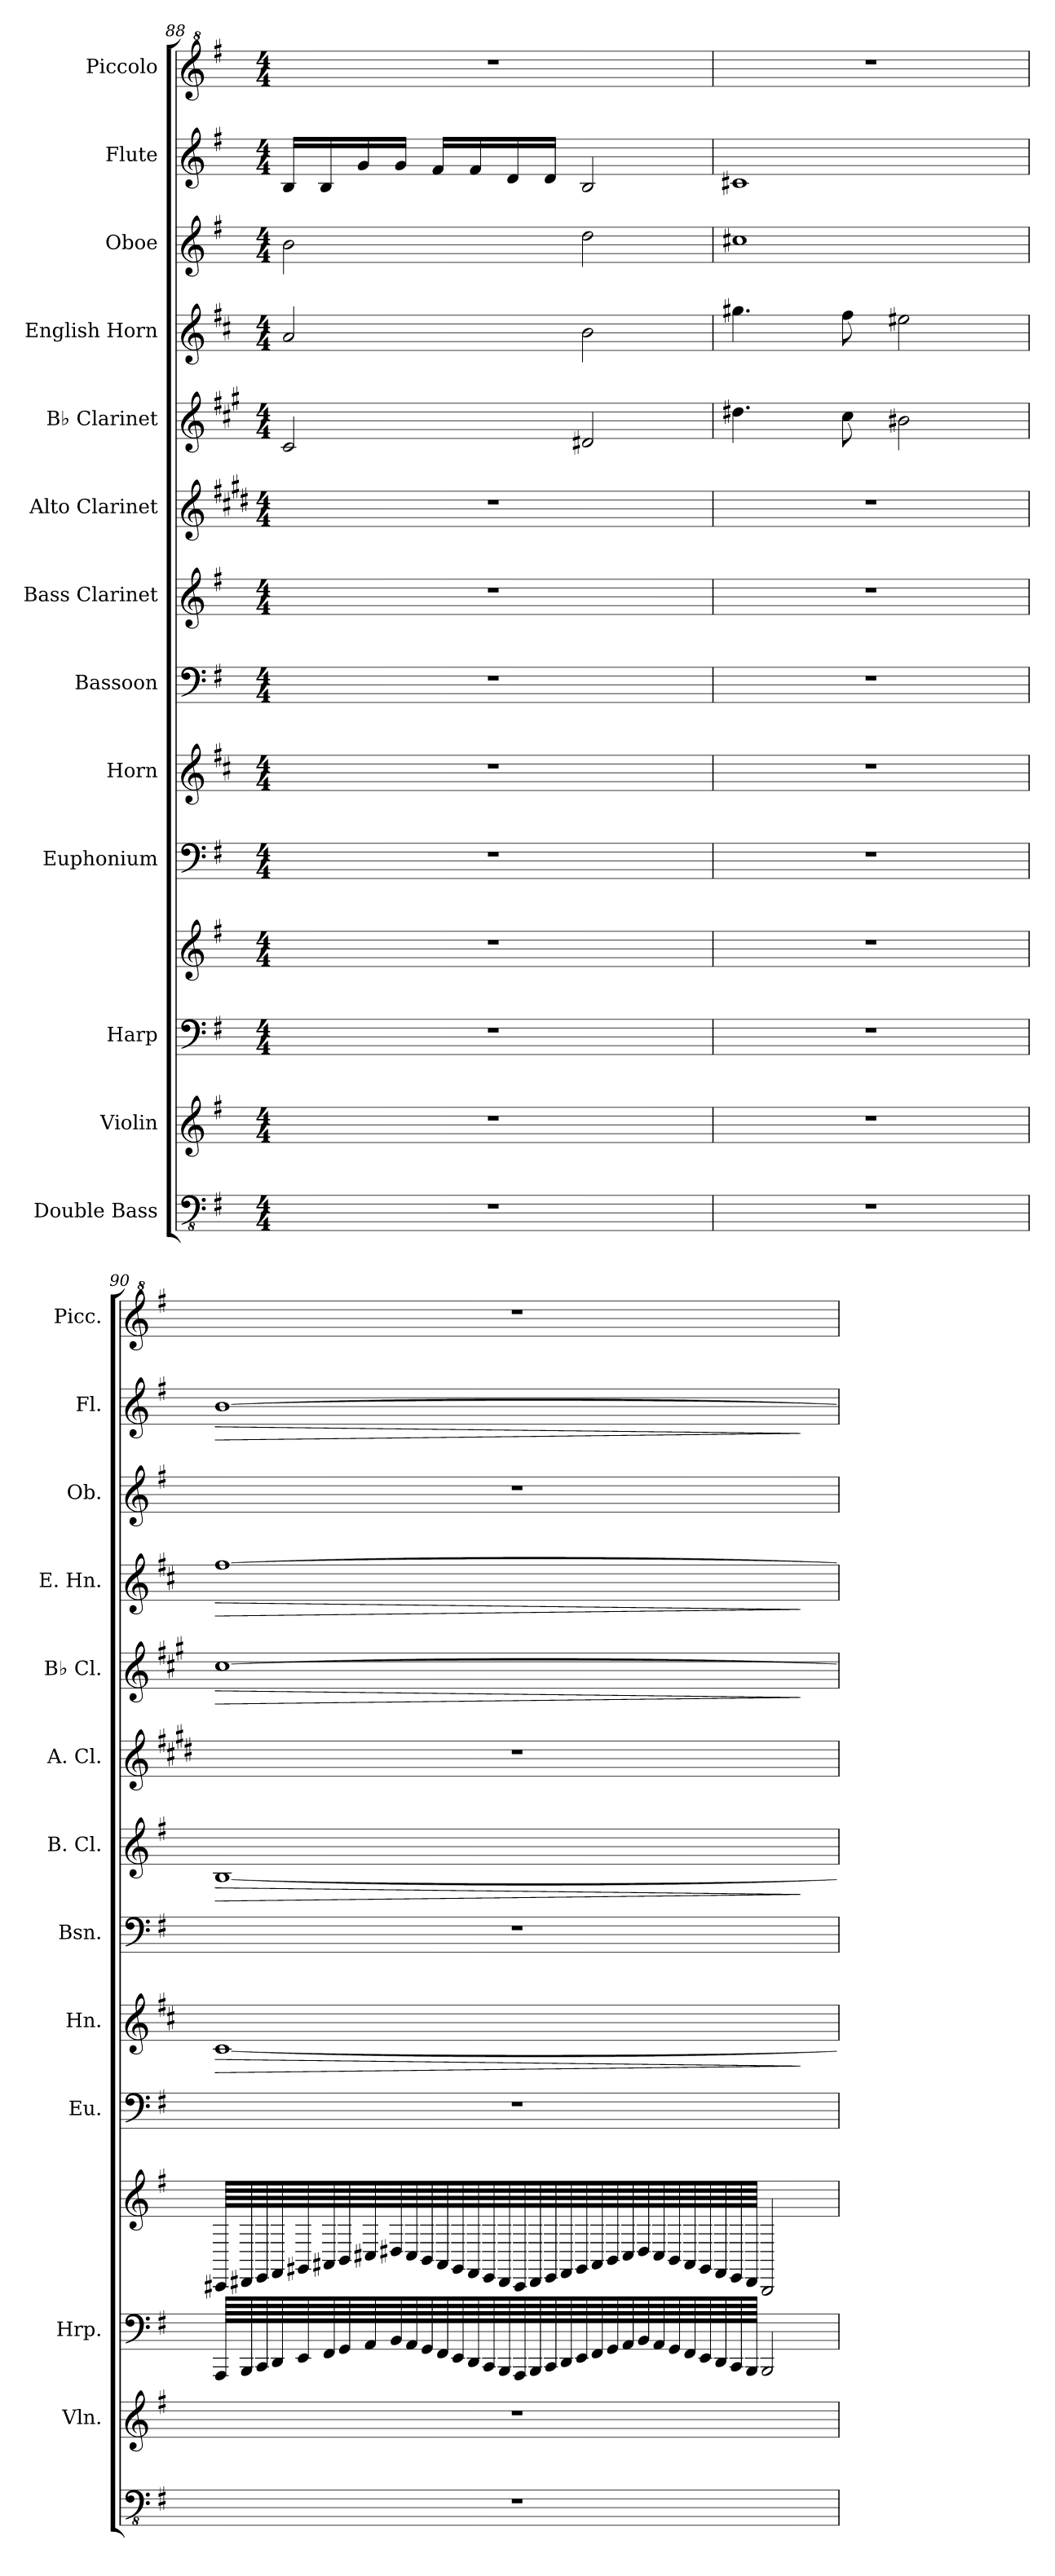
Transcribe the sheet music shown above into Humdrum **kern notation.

**kern	**kern	**kern	**kern	**kern	**kern	**dynam	**kern	**kern	**dynam	**kern	**kern	**dynam	**kern	**dynam	**kern	**kern	**dynam	**kern
*part13	*part12	*part11	*part11	*part10	*part9	*part9	*part8	*part7	*part7	*part6	*part5	*part5	*part4	*part4	*part3	*part2	*part2	*part1
*staff14	*staff13	*staff12	*staff11	*staff10	*staff9	*staff9	*staff8	*staff7	*staff7	*staff6	*staff5	*staff5	*staff4	*staff4	*staff3	*staff2	*staff2	*staff1
*I"Double Bass	*I"Violin	*I"Harp	*	*I"Euphonium	*I"Horn	*	*I"Bassoon	*I"Bass Clarinet	*	*I"Alto Clarinet	*I"B♭ Clarinet	*	*I"English Horn	*	*I"Oboe	*I"Flute	*	*I"Piccolo
*	*I'Vln.	*I'Hrp.	*	*I'Eu.	*I'Hn.	*	*I'Bsn.	*I'B. Cl.	*	*I'A. Cl.	*I'B♭ Cl.	*	*I'E. Hn.	*	*I'Ob.	*I'Fl.	*	*I'Picc.
*clefFv4	*clefG2	*clefF4	*clefG2	*clefF4	*clefG2	*	*clefF4	*clefG2	*	*clefG2	*clefG2	*	*clefG2	*	*clefG2	*clefG2	*	*clefG^2
*ITrd7c12	*	*	*	*	*ITrd4c7	*	*	*ITrd8c14	*	*ITrd5c9	*ITrd1c2	*	*ITrd4c7	*	*	*	*	*ITrd-7c-12
*k[f#]	*k[f#]	*k[f#]	*k[f#]	*k[f#]	*k[f#]	*	*k[f#]	*k[f#]	*	*k[f#]	*k[f#]	*	*k[f#]	*	*k[f#]	*k[f#]	*	*k[f#]
*G:	*G:	*G:	*G:	*G:	*G:	*	*G:	*G:	*	*G:	*G:	*	*G:	*	*G:	*G:	*	*G:
*M4/4	*M4/4	*M4/4	*M4/4	*M4/4	*M4/4	*	*M4/4	*M4/4	*	*M4/4	*M4/4	*	*M4/4	*	*M4/4	*M4/4	*	*M4/4
=88	=88	=88	=88	=88	=88	=88	=88	=88	=88	=88	=88	=88	=88	=88	=88	=88	=88	=88
1r	1r	1r	1r	1r	1r	.	1r	1r	.	1r	2B/	.	2d/	.	2b\	16B/LL	.	1r
.	.	.	.	.	.	.	.	.	.	.	.	.	.	.	.	16B/	.	.
.	.	.	.	.	.	.	.	.	.	.	.	.	.	.	.	16g/	.	.
.	.	.	.	.	.	.	.	.	.	.	.	.	.	.	.	16g/JJ	.	.
.	.	.	.	.	.	.	.	.	.	.	.	.	.	.	.	16f#/LL	.	.
.	.	.	.	.	.	.	.	.	.	.	.	.	.	.	.	16f#/	.	.
.	.	.	.	.	.	.	.	.	.	.	.	.	.	.	.	16d/	.	.
.	.	.	.	.	.	.	.	.	.	.	.	.	.	.	.	16d/JJ	.	.
.	.	.	.	.	.	.	.	.	.	.	2c#X/	.	2e\	.	2dd\	2B/	.	.
=89	=89	=89	=89	=89	=89	=89	=89	=89	=89	=89	=89	=89	=89	=89	=89	=89	=89	=89
1r	1r	1r	1r	1r	1r	.	1r	1r	.	1r	4.cc#X\	.	4.cc#X\	.	1cc#X	1c#X	.	1r
.	.	.	.	.	.	.	.	.	.	.	8b\	.	8b\	.	.	.	.	.
.	.	.	.	.	.	.	.	.	.	.	2a#X\	.	2a#X\	.	.	.	.	.
!!LO:PB:g=z
=90	=90	=90	=90	=90	=90	=90	=90	=90	=90	=90	=90	=90	=90	=90	=90	=90	=90	=90
!	!	!	!	!	!	!LO:HP:b	!	!	!LO:HP:b	!	!	!LO:HP:b	!	!LO:HP:b	!	!	!LO:HP:b	!
1r	1r	64AAA/LLLL	64CC#X/LLLL	1r	[1F#	>	1r	[1BB	>	1r	[1b	>	[1b	>	1r	[1b	>	1r
.	.	64BBB/	64DD#X/	.	.	.	.	.	.	.	.	.	.	.	.	.	.	.
.	.	64CC/	64EE/	.	.	.	.	.	.	.	.	.	.	.	.	.	.	.
.	.	64DD/	64FF#/	.	.	.	.	.	.	.	.	.	.	.	.	.	.	.
.	.	64EE/	64GG#X/	.	.	.	.	.	.	.	.	.	.	.	.	.	.	.
.	.	64FF#/	64AA#X/	.	.	.	.	.	.	.	.	.	.	.	.	.	.	.
.	.	64GG/	64BB/	.	.	.	.	.	.	.	.	.	.	.	.	.	.	.
.	.	64AA/	64C#X/	.	.	.	.	.	.	.	.	.	.	.	.	.	.	.
.	.	64BB/	64D#X/	.	.	.	.	.	.	.	.	.	.	.	.	.	.	.
.	.	64AA/	64C#/	.	.	.	.	.	.	.	.	.	.	.	.	.	.	.
.	.	64GG/	64BB/	.	.	.	.	.	.	.	.	.	.	.	.	.	.	.
.	.	64FF#/	64AA#/	.	.	.	.	.	.	.	.	.	.	.	.	.	.	.
.	.	64EE/	64GG#/	.	.	.	.	.	.	.	.	.	.	.	.	.	.	.
.	.	64DD/	64FF#/	.	.	.	.	.	.	.	.	.	.	.	.	.	.	.
.	.	64CC/	64EE/	.	.	.	.	.	.	.	.	.	.	.	.	.	.	.
.	.	64BBB/	64DD#/	.	.	.	.	.	.	.	.	.	.	.	.	.	.	.
.	.	64AAA/	64CC#/	.	.	.	.	.	.	.	.	.	.	.	.	.	.	.
.	.	64BBB/	64DD#/	.	.	.	.	.	.	.	.	.	.	.	.	.	.	.
.	.	64CC/	64EE/	.	.	.	.	.	.	.	.	.	.	.	.	.	.	.
.	.	64DD/	64FF#/	.	.	.	.	.	.	.	.	.	.	.	.	.	.	.
.	.	64EE/	64GG#/	.	.	.	.	.	.	.	.	.	.	.	.	.	.	.
.	.	64FF#/	64AA#/	.	.	.	.	.	.	.	.	.	.	.	.	.	.	.
.	.	64GG/	64BB/	.	.	.	.	.	.	.	.	.	.	.	.	.	.	.
.	.	64AA/	64C#/	.	.	.	.	.	.	.	.	.	.	.	.	.	.	.
.	.	64BB/	64D#/	.	.	.	.	.	.	.	.	.	.	.	.	.	.	.
.	.	64AA/	64C#/	.	.	.	.	.	.	.	.	.	.	.	.	.	.	.
.	.	64GG/	64BB/	.	.	.	.	.	.	.	.	.	.	.	.	.	.	.
.	.	64FF#/	64AA#/	.	.	.	.	.	.	.	.	.	.	.	.	.	.	.
.	.	64EE/	64GG#/	.	.	.	.	.	.	.	.	.	.	.	.	.	.	.
.	.	64DD/	64FF#/	.	.	.	.	.	.	.	.	.	.	.	.	.	.	.
.	.	64CC/	64EE/	.	.	.	.	.	.	.	.	.	.	.	.	.	.	.
.	.	64BBB/JJJJ	64DD#/JJJJ	.	.	.	.	.	.	.	.	.	.	.	.	.	.	.
.	.	2BBB/	2BBB/	.	.	.	.	.	.	.	.	.	.	.	.	.	.	.
.	.	.	.	.	.	]	.	.	]	.	.	]	.	]	.	.	]	.
=	=	=	=	=	=	=	=	=	=	=	=	=	=	=	=	=	=	=
*-	*-	*-	*-	*-	*-	*-	*-	*-	*-	*-	*-	*-	*-	*-	*-	*-	*-	*-
